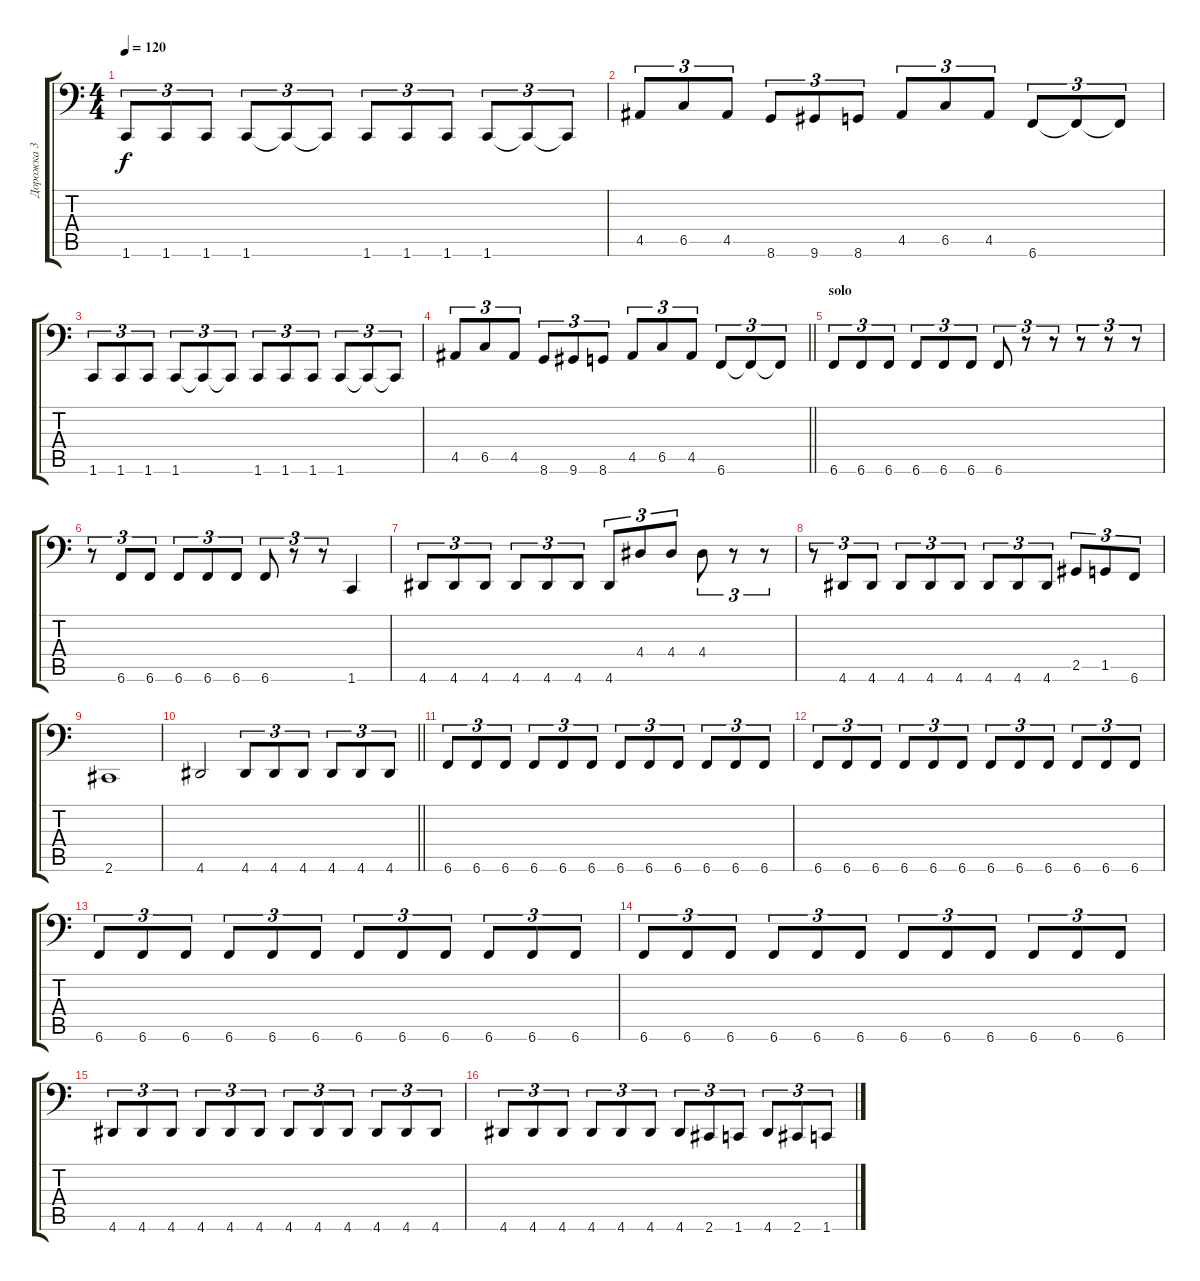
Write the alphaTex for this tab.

\track ("Дорожка 3" "Дорожка 3") {instrument electricbassfinger}
\staff {score tabs}
\tuning (Db3 Ab2 E2 B1 Gb1 B0) {hide}
\ts (4 4)
\tempo 120
\clef f4
\ks c
1.6.8{tu (3 2) dy f} 1.6.8{tu (3 2)} 1.6.8{tu (3 2)} 1.6.8{tu (3 2)} 1.6{t}.8{tu (3 2)} 1.6{t}.8{tu (3 2)} 1.6.8{tu (3 2)} 1.6.8{tu (3 2)} 1.6.8{tu (3 2)} 1.6.8{tu (3 2)} 1.6{t}.8{tu (3 2)} 1.6{t}.8{tu (3 2)} |
4.5.8{tu (3 2)} 6.5.8{tu (3 2)} 4.5.8{tu (3 2)} 8.6.8{tu (3 2)} 9.6.8{tu (3 2)} 8.6.8{tu (3 2)} 4.5.8{tu (3 2)} 6.5.8{tu (3 2)} 4.5.8{tu (3 2)} 6.6.8{tu (3 2)} 6.6{t}.8{tu (3 2)} 6.6{t}.8{tu (3 2)} |
1.6.8{tu (3 2)} 1.6.8{tu (3 2)} 1.6.8{tu (3 2)} 1.6.8{tu (3 2)} 1.6{t}.8{tu (3 2)} 1.6{t}.8{tu (3 2)} 1.6.8{tu (3 2)} 1.6.8{tu (3 2)} 1.6.8{tu (3 2)} 1.6.8{tu (3 2)} 1.6{t}.8{tu (3 2)} 1.6{t}.8{tu (3 2)} |
\barLineRight lightlight
4.5.8{tu (3 2)} 6.5.8{tu (3 2)} 4.5.8{tu (3 2)} 8.6.8{tu (3 2)} 9.6.8{tu (3 2)} 8.6.8{tu (3 2)} 4.5.8{tu (3 2)} 6.5.8{tu (3 2)} 4.5.8{tu (3 2)} 6.6.8{tu (3 2)} 6.6{t}.8{tu (3 2)} 6.6{t}.8{tu (3 2)} |
\section ("" "solo")
6.6.8{tu (3 2)} 6.6.8{tu (3 2)} 6.6.8{tu (3 2)} 6.6.8{tu (3 2)} 6.6.8{tu (3 2)} 6.6.8{tu (3 2)} 6.6.8{tu (3 2)} r.8{tu (3 2)} r.8{tu (3 2)} r.8{tu (3 2)} r.8{tu (3 2)} r.8{tu (3 2)} |
r.8{tu (3 2)} 6.6.8{tu (3 2)} 6.6.8{tu (3 2)} 6.6.8{tu (3 2)} 6.6.8{tu (3 2)} 6.6.8{tu (3 2)} 6.6.8{tu (3 2)} r.8{tu (3 2)} r.8{tu (3 2)} 1.6.4 |
4.6.8{tu (3 2)} 4.6.8{tu (3 2)} 4.6.8{tu (3 2)} 4.6.8{tu (3 2)} 4.6.8{tu (3 2)} 4.6.8{tu (3 2)} 4.6.8{tu (3 2)} 4.4.8{tu (3 2)} 4.4.8{tu (3 2)} 4.4.8{tu (3 2)} r.8{tu (3 2)} r.8{tu (3 2)} |
r.8{tu (3 2)} 4.6.8{tu (3 2)} 4.6.8{tu (3 2)} 4.6.8{tu (3 2)} 4.6.8{tu (3 2)} 4.6.8{tu (3 2)} 4.6.8{tu (3 2)} 4.6.8{tu (3 2)} 4.6.8{tu (3 2)} 2.5.8{tu (3 2)} 1.5.8{tu (3 2)} 6.6.8{tu (3 2)} |
2.6.1 |
\barLineRight lightlight
4.6.2 4.6.8{tu (3 2)} 4.6.8{tu (3 2)} 4.6.8{tu (3 2)} 4.6.8{tu (3 2)} 4.6.8{tu (3 2)} 4.6.8{tu (3 2)} |
6.6.8{tu (3 2)} 6.6.8{tu (3 2)} 6.6.8{tu (3 2)} 6.6.8{tu (3 2)} 6.6.8{tu (3 2)} 6.6.8{tu (3 2)} 6.6.8{tu (3 2)} 6.6.8{tu (3 2)} 6.6.8{tu (3 2)} 6.6.8{tu (3 2)} 6.6.8{tu (3 2)} 6.6.8{tu (3 2)} |
6.6.8{tu (3 2)} 6.6.8{tu (3 2)} 6.6.8{tu (3 2)} 6.6.8{tu (3 2)} 6.6.8{tu (3 2)} 6.6.8{tu (3 2)} 6.6.8{tu (3 2)} 6.6.8{tu (3 2)} 6.6.8{tu (3 2)} 6.6.8{tu (3 2)} 6.6.8{tu (3 2)} 6.6.8{tu (3 2)} |
6.6.8{tu (3 2)} 6.6.8{tu (3 2)} 6.6.8{tu (3 2)} 6.6.8{tu (3 2)} 6.6.8{tu (3 2)} 6.6.8{tu (3 2)} 6.6.8{tu (3 2)} 6.6.8{tu (3 2)} 6.6.8{tu (3 2)} 6.6.8{tu (3 2)} 6.6.8{tu (3 2)} 6.6.8{tu (3 2)} |
6.6.8{tu (3 2)} 6.6.8{tu (3 2)} 6.6.8{tu (3 2)} 6.6.8{tu (3 2)} 6.6.8{tu (3 2)} 6.6.8{tu (3 2)} 6.6.8{tu (3 2)} 6.6.8{tu (3 2)} 6.6.8{tu (3 2)} 6.6.8{tu (3 2)} 6.6.8{tu (3 2)} 6.6.8{tu (3 2)} |
4.6.8{tu (3 2)} 4.6.8{tu (3 2)} 4.6.8{tu (3 2)} 4.6.8{tu (3 2)} 4.6.8{tu (3 2)} 4.6.8{tu (3 2)} 4.6.8{tu (3 2)} 4.6.8{tu (3 2)} 4.6.8{tu (3 2)} 4.6.8{tu (3 2)} 4.6.8{tu (3 2)} 4.6.8{tu (3 2)} |
4.6.8{tu (3 2)} 4.6.8{tu (3 2)} 4.6.8{tu (3 2)} 4.6.8{tu (3 2)} 4.6.8{tu (3 2)} 4.6.8{tu (3 2)} 4.6.8{tu (3 2)} 2.6.8{tu (3 2)} 1.6.8{tu (3 2)} 4.6.8{tu (3 2)} 2.6.8{tu (3 2)} 1.6.8{tu (3 2)}
